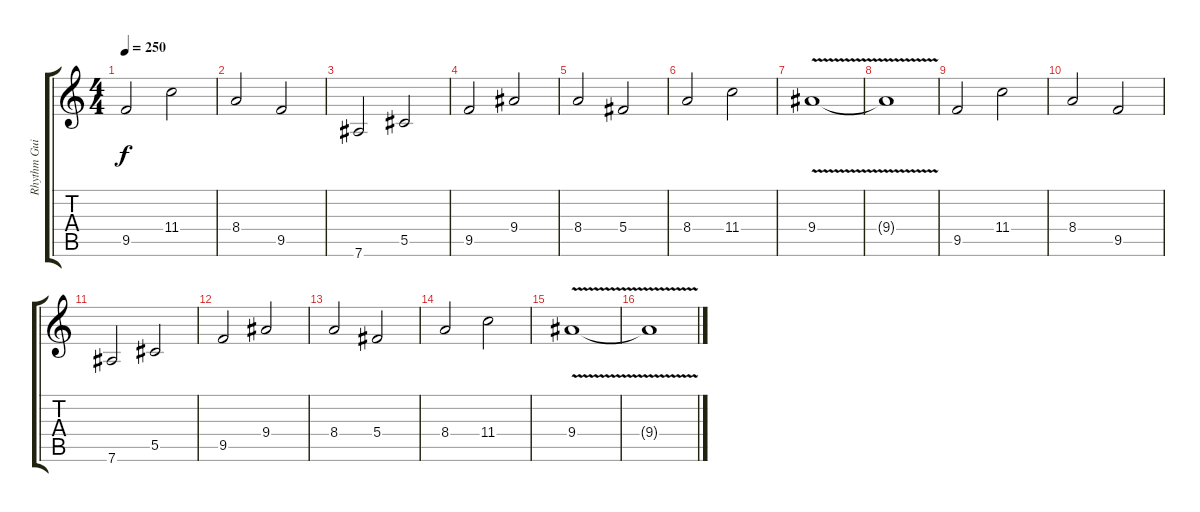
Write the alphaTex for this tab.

\track ("Rhythm Guitar" "Rhythm Gui") {instrument overdrivenguitar}
\staff {score tabs}
\tuning (Eb4 Bb3 Gb3 Db3 Ab2 Eb2) {hide}
\ts (4 4)
\tempo 250
\clef g2
\ks c
9.5.2{dy f} 11.4.2 |
8.4.2 9.5.2 |
7.6.2 5.5.2 |
9.5.2 9.4.2 |
8.4.2 5.4.2 |
8.4.2 11.4.2 |
9.4{v}.1 |
9.4{t}.1 |
9.5.2 11.4.2 |
8.4.2 9.5.2 |
7.6.2 5.5.2 |
9.5.2 9.4.2 |
8.4.2 5.4.2 |
8.4.2 11.4.2 |
9.4{v}.1 |
9.4{t}.1
